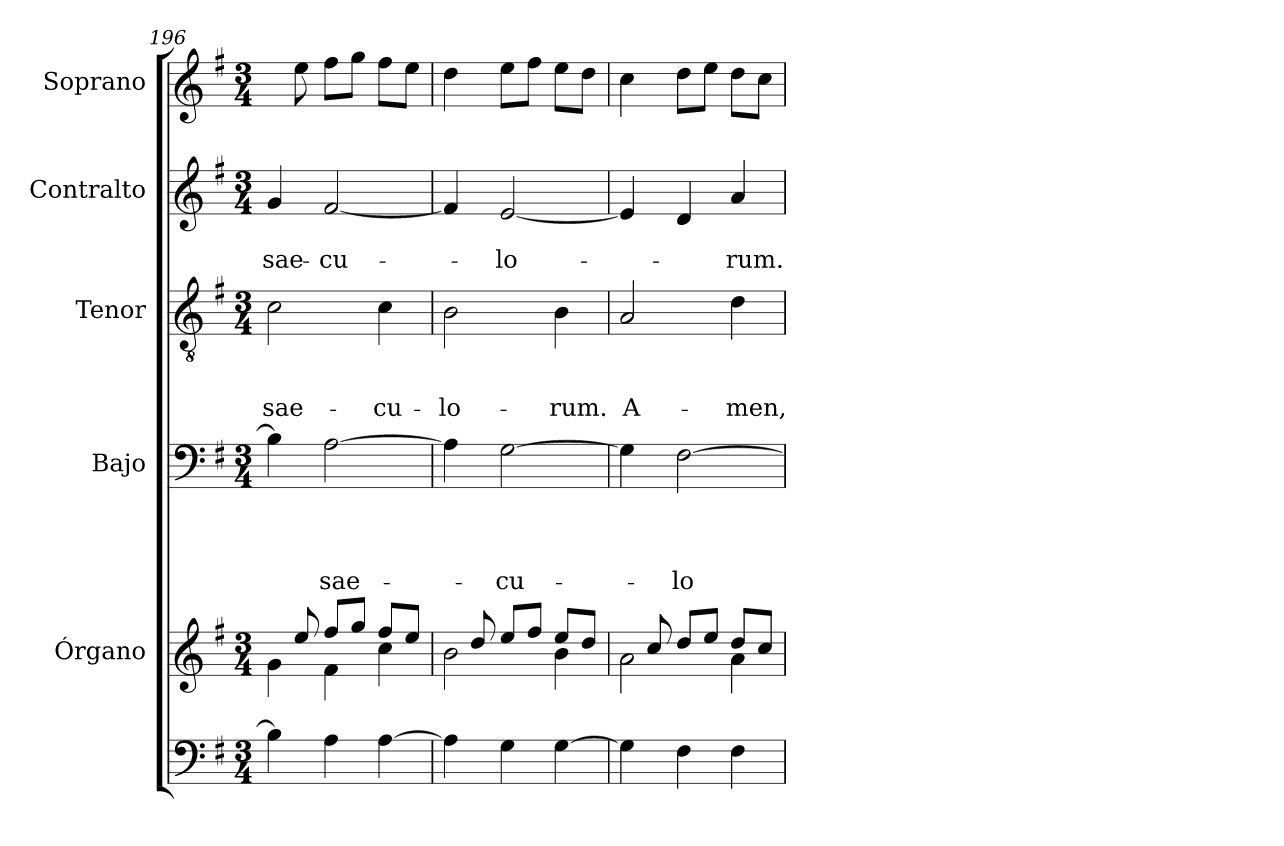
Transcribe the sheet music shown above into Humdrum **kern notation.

**kern	**kern	**kern	**text	**text	**text	**text	**kern	**text	**text	**text	**kern	**text	**text	**kern
*part6	*part5	*part4	*part4	*part4	*part4	*part4	*part3	*part3	*part3	*part3	*part2	*part2	*part2	*part1
*staff6	*staff5	*staff4	*staff4	*staff4	*staff4	*staff4	*staff3	*staff3	*staff3	*staff3	*staff2	*staff2	*staff2	*staff1
*	*I"Órgano	*I"Bajo	*	*	*	*	*I"Tenor	*	*	*	*I"Contralto	*	*	*I"Soprano
!!LO:PB:g=z
*clefF4	*clefG2	*clefF4	*	*	*	*	*clefGv2	*	*	*	*clefG2	*	*	*clefG2
*k[f#]	*k[f#]	*k[f#]	*	*	*	*	*k[f#]	*	*	*	*k[f#]	*	*	*k[f#]
*G:	*G:	*G:	*	*	*	*	*G:	*	*	*	*G:	*	*	*G:
*M3/4	*M3/4	*M3/4	*	*	*	*	*M3/4	*	*	*	*M3/4	*	*	*M3/4
=196	=196	=196	=196	=196	=196	=196	=196	=196	=196	=196	=196	=196	=196	=196
*	*^	*	*	*	*	*	*	*	*	*	*	*	*	*
!	!	!	!	!	!	!	!	!	!	!	!LO:LY:b	!	!	!LO:LY:b	!
4B\]	8ryy	4g\	4B\]	.	.	.	.	2c\	.	.	sae-	4g/	.	sae-	8ryy
.	8ee/	.	.	.	.	.	.	.	.	.	.	.	.	.	8ee\
!	!	!	!	!	!	!	!LO:LY:b	!	!	!	!	!	!	!LO:LY:b	!
4A\	8ff#/L	4f#\	[>2A\	.	.	.	sae-	.	.	.	.	[<2f#/	.	-cu-	8ff#\L
.	8gg/J	.	.	.	.	.	.	.	.	.	.	.	.	.	8gg\J
!	!	!	!	!	!	!	!	!	!	!	!LO:LY:b	!	!	!	!
[>4A\	8ff#/L	4cc\	.	.	.	.	.	4c\	.	.	-cu-	.	.	.	8ff#\L
.	8ee/J	.	.	.	.	.	.	.	.	.	.	.	.	.	8ee\J
=197	=197	=197	=197	=197	=197	=197	=197	=197	=197	=197	=197	=197	=197	=197	=197
!	!	!	!	!	!	!	!	!	!	!	!LO:LY:b	!	!	!	!
4A\]	8ryy	2b\	4A\]	.	.	.	.	2B\	.	.	-lo-	4f#/]	.	.	4dd\
.	8dd/	.	.	.	.	.	.	.	.	.	.	.	.	.	.
!	!	!	!	!	!	!	!LO:LY:b	!	!	!	!	!	!	!LO:LY:b	!
4G\	8ee/L	.	[>2G\	.	.	.	-cu-	.	.	.	.	[<2e/	.	-lo-	8ee\L
.	8ff#/J	.	.	.	.	.	.	.	.	.	.	.	.	.	8ff#\J
!	!	!	!	!	!	!	!	!	!	!	!LO:LY:b	!	!	!	!
[>4G\	8ee/L	4b\	.	.	.	.	.	4B\	.	.	-rum.	.	.	.	8ee\L
.	8dd/J	.	.	.	.	.	.	.	.	.	.	.	.	.	8dd\J
=198	=198	=198	=198	=198	=198	=198	=198	=198	=198	=198	=198	=198	=198	=198	=198
!	!	!	!	!	!	!	!	!	!	!	!LO:LY:b	!	!	!	!
4G\]	8ryy	2a\	4G\]	.	.	.	.	2A/	.	.	A-	4e/]	.	.	4cc\
.	8cc/	.	.	.	.	.	.	.	.	.	.	.	.	.	.
!	!	!	!	!	!	!	!LO:LY:b	!	!	!	!	!	!	!	!
4F#\	8dd/L	.	[>2F#\	.	.	.	-lo-	.	.	.	.	4d/	.	.	8dd\L
.	8ee/J	.	.	.	.	.	.	.	.	.	.	.	.	.	8ee\J
!	!	!	!	!	!	!	!	!	!	!	!LO:LY:b	!	!	!LO:LY:b	!
4F#\	8dd/L	4a\	.	.	.	.	.	4d\	.	.	-men,	4a/	.	-rum.	8dd\L
.	8cc/J	.	.	.	.	.	.	.	.	.	.	.	.	.	8cc\J
*	*v	*v	*	*	*	*	*	*	*	*	*	*	*	*	*
=	=	=	=	=	=	=	=	=	=	=	=	=	=	=
*-	*-	*-	*-	*-	*-	*-	*-	*-	*-	*-	*-	*-	*-	*-
